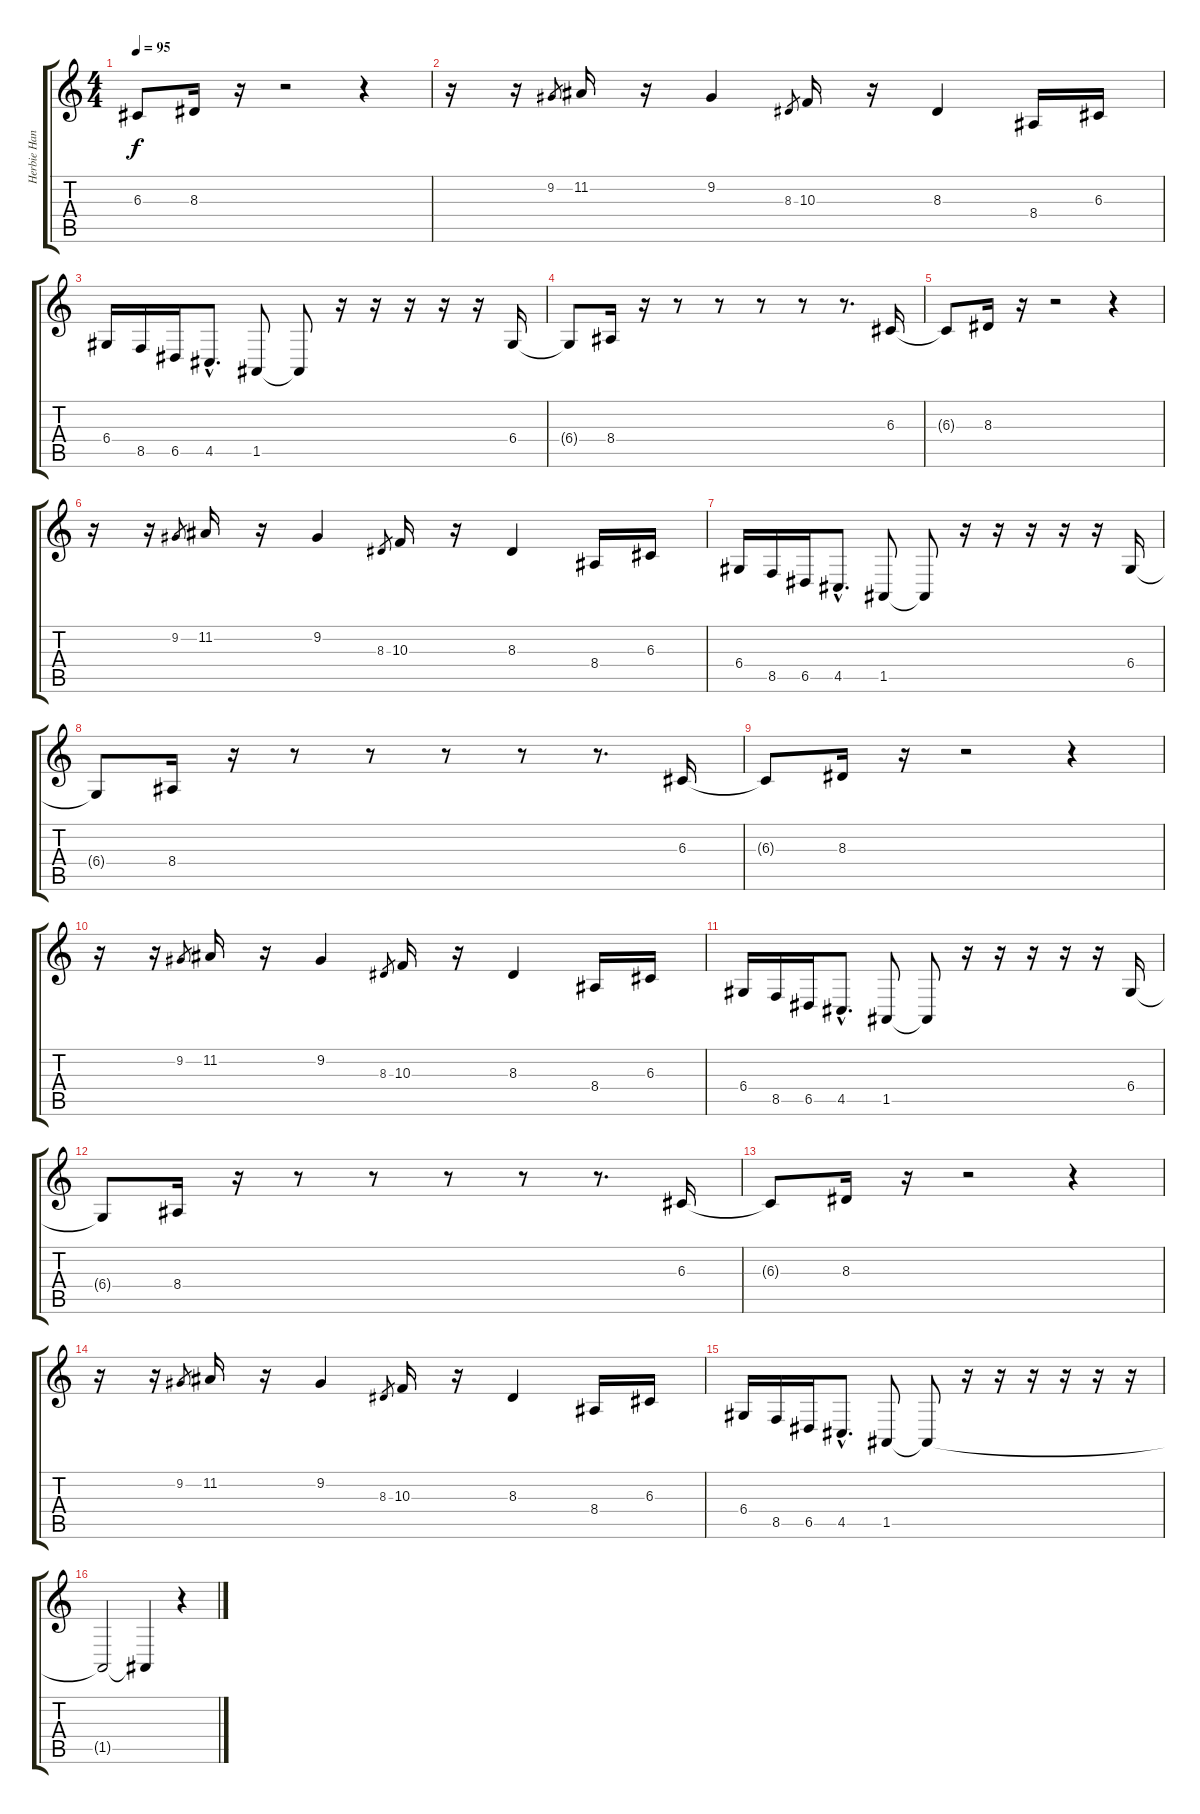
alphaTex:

\track ("Herbie Hancock (clavier)" "Herbie Han") {instrument lead2sawtooth}
\staff {score tabs}
\tuning (E4 B3 G3 D3 A2 E2) {hide}
\ts (4 4)
\tempo 95
\clef g2
\ks c
6.3{t}.8{dy f} 8.3.16 r.16 r.2 r.4 |
r.16 r.16 9.2.8{gr} 11.2.16 r.16 9.2.4 8.3.8{gr} 10.3.16 r.16 8.3.4 8.4.16 6.3.16 |
6.4.16 8.5.16 6.5.16 4.5{hac}.8{d} 1.5.8 1.5{t}.8 r.16 r.16 r.16 r.16 r.16 6.4.16 |
6.4{t}.8 8.4.16 r.16 r.8 r.8 r.8 r.8 r.8{d} 6.3.16 |
6.3{t}.8 8.3.16 r.16 r.2 r.4 |
r.16 r.16 9.2.8{gr} 11.2.16 r.16 9.2.4 8.3.8{gr} 10.3.16 r.16 8.3.4 8.4.16 6.3.16 |
6.4.16 8.5.16 6.5.16 4.5{hac}.8{d} 1.5.8 1.5{t}.8 r.16 r.16 r.16 r.16 r.16 6.4.16 |
6.4{t}.8 8.4.16 r.16 r.8 r.8 r.8 r.8 r.8{d} 6.3.16 |
6.3{t}.8 8.3.16 r.16 r.2 r.4 |
r.16 r.16 9.2.8{gr} 11.2.16 r.16 9.2.4 8.3.8{gr} 10.3.16 r.16 8.3.4 8.4.16 6.3.16 |
6.4.16 8.5.16 6.5.16 4.5{hac}.8{d} 1.5.8 1.5{t}.8 r.16 r.16 r.16 r.16 r.16 6.4.16 |
6.4{t}.8 8.4.16 r.16 r.8 r.8 r.8 r.8 r.8{d} 6.3.16 |
6.3{t}.8 8.3.16 r.16 r.2 r.4 |
r.16 r.16 9.2.8{gr} 11.2.16 r.16 9.2.4 8.3.8{gr} 10.3.16 r.16 8.3.4 8.4.16 6.3.16 |
6.4.16 8.5.16 6.5.16 4.5{hac}.8{d} 1.5.8 1.5{t}.8 r.16 r.16 r.16 r.16 r.16 r.16 |
1.5{t}.2 1.5{t}.4 r.4
